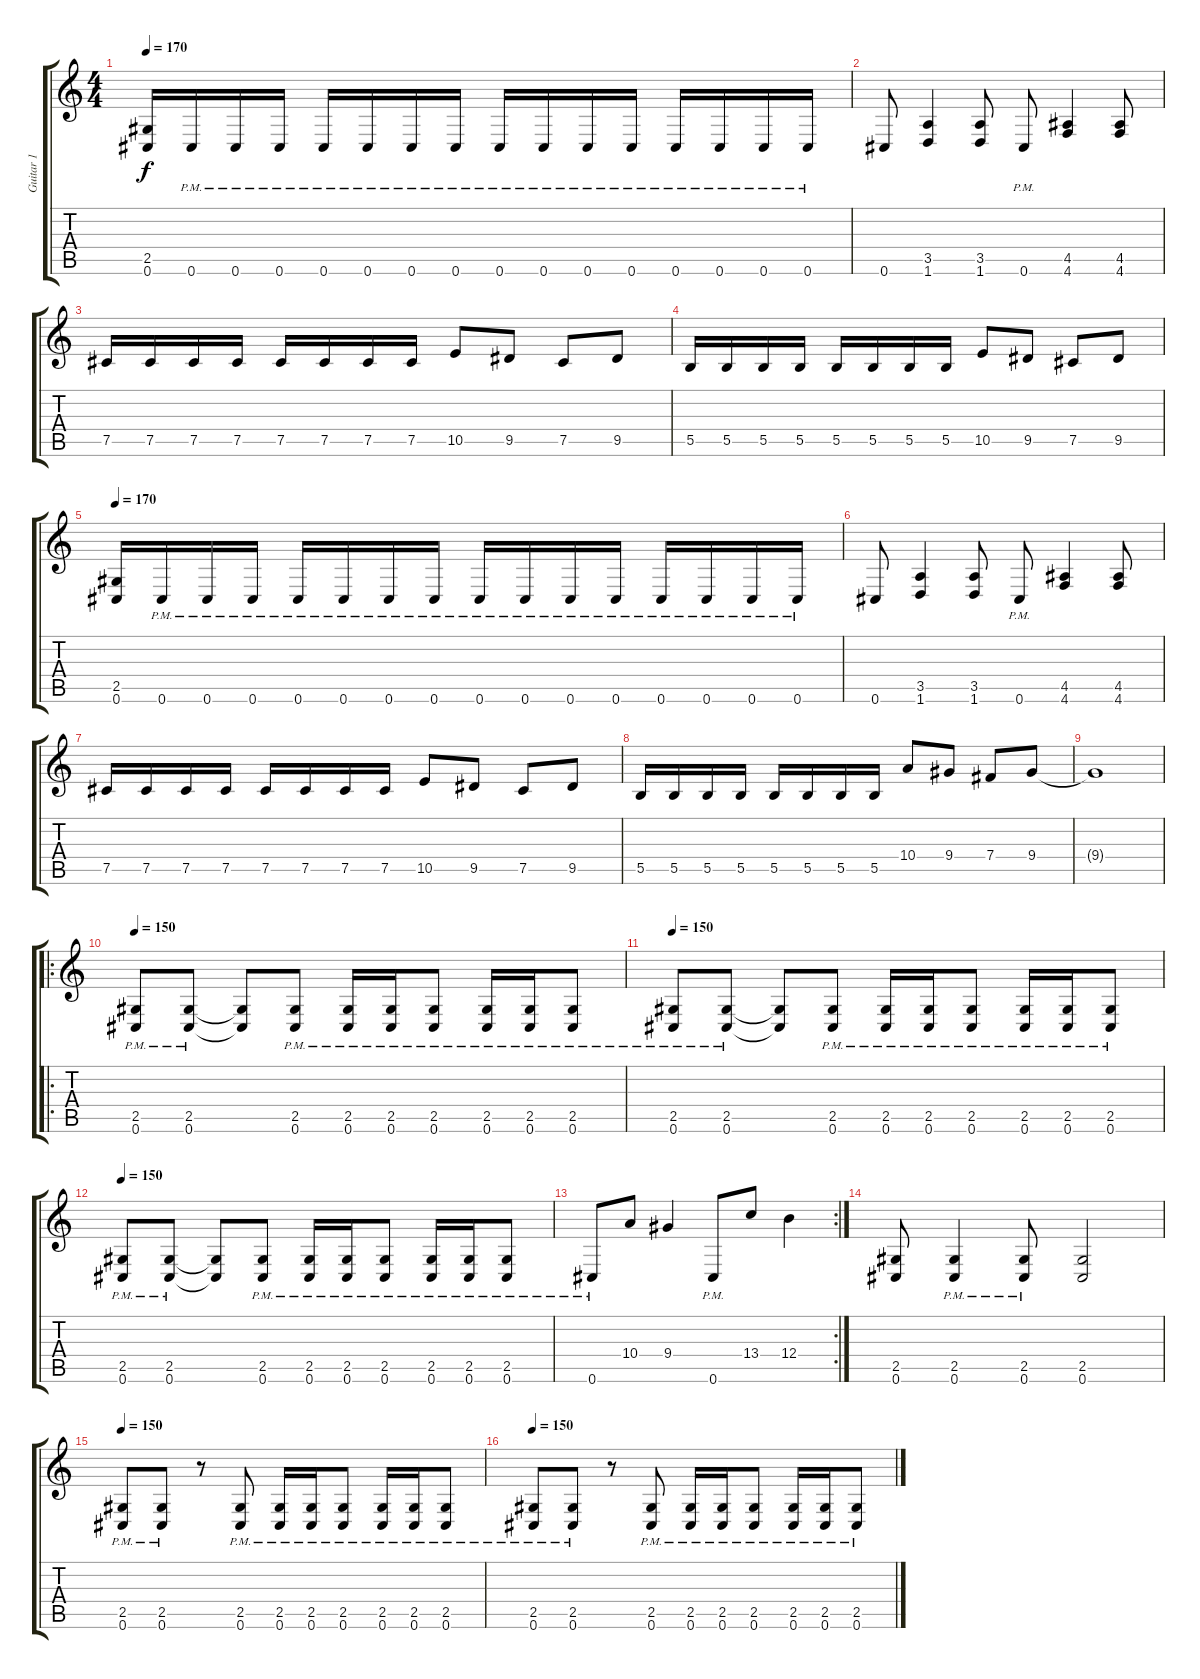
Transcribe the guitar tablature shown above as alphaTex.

\track ("Guitar 1" "Guitar 1") {instrument electricguitarclean}
\staff {score tabs}
\tuning (C4 Ab3 E3 B2 Gb2 Db2) {hide}
\ts (4 4)
\tempo 170
\clef g2
\ks c
(2.5 0.6).16{dy f instrument overdrivenguitar} 0.6{pm}.16 0.6{pm}.16 0.6{pm}.16 0.6{pm}.16 0.6{pm}.16 0.6{pm}.16 0.6{pm}.16 0.6{pm}.16 0.6{pm}.16 0.6{pm}.16 0.6{pm}.16 0.6{pm}.16 0.6{pm}.16 0.6{pm}.16 0.6{pm}.16 |
0.6.8 (3.5 1.6).4 (3.5 1.6).8 0.6{pm}.8 (4.5 4.6).4 (4.5 4.6).8 |
7.5.16 7.5.16 7.5.16 7.5.16 7.5.16 7.5.16 7.5.16 7.5.16 10.5.8 9.5.8 7.5.8 9.5.8 |
5.5.16 5.5.16 5.5.16 5.5.16 5.5.16 5.5.16 5.5.16 5.5.16 10.5.8 9.5.8 7.5.8 9.5.8 |
\tempo 170
(2.5 0.6).16{instrument overdrivenguitar} 0.6{pm}.16 0.6{pm}.16 0.6{pm}.16 0.6{pm}.16 0.6{pm}.16 0.6{pm}.16 0.6{pm}.16 0.6{pm}.16 0.6{pm}.16 0.6{pm}.16 0.6{pm}.16 0.6{pm}.16 0.6{pm}.16 0.6{pm}.16 0.6{pm}.16 |
0.6.8 (3.5 1.6).4 (3.5 1.6).8 0.6{pm}.8 (4.5 4.6).4 (4.5 4.6).8 |
7.5.16 7.5.16 7.5.16 7.5.16 7.5.16 7.5.16 7.5.16 7.5.16 10.5.8 9.5.8 7.5.8 9.5.8 |
5.5.16 5.5.16 5.5.16 5.5.16 5.5.16 5.5.16 5.5.16 5.5.16 10.4.8 9.4.8 7.4.8 9.4.8 |
9.4{t}.1 |
\ro
\tempo 150
(2.5{pm} 0.6{pm}).8 (2.5{pm} 0.6{pm}).8 (2.5{t} 0.6{t}).8 (2.5{pm} 0.6{pm}).8 (2.5{pm} 0.6{pm}).16 (2.5{pm} 0.6{pm}).16 (2.5{pm} 0.6{pm}).8 (2.5{pm} 0.6{pm}).16 (2.5{pm} 0.6{pm}).16 (2.5{pm} 0.6{pm}).8 |
\tempo 150
(2.5{pm} 0.6{pm}).8 (2.5{pm} 0.6{pm}).8 (2.5{t} 0.6{t}).8 (2.5{pm} 0.6{pm}).8 (2.5{pm} 0.6{pm}).16 (2.5{pm} 0.6{pm}).16 (2.5{pm} 0.6{pm}).8 (2.5{pm} 0.6{pm}).16 (2.5{pm} 0.6{pm}).16 (2.5{pm} 0.6{pm}).8 |
\tempo 150
(2.5{pm} 0.6{pm}).8 (2.5{pm} 0.6{pm}).8 (2.5{t} 0.6{t}).8 (2.5{pm} 0.6{pm}).8 (2.5{pm} 0.6{pm}).16 (2.5{pm} 0.6{pm}).16 (2.5{pm} 0.6{pm}).8 (2.5{pm} 0.6{pm}).16 (2.5{pm} 0.6{pm}).16 (2.5{pm} 0.6{pm}).8 |
\rc 2
0.6{pm}.8 10.4.8 9.4.4 0.6{pm}.8 13.4.8 12.4.4 |
(2.5 0.6).8 (2.5{pm} 0.6{pm}).4 (2.5{pm} 0.6{pm}).8 (2.5 0.6).2 |
\tempo 150
(2.5{pm} 0.6{pm}).8 (2.5{pm} 0.6{pm}).8 r.8 (2.5{pm} 0.6{pm}).8 (2.5{pm} 0.6{pm}).16 (2.5{pm} 0.6{pm}).16 (2.5{pm} 0.6{pm}).8 (2.5{pm} 0.6{pm}).16 (2.5{pm} 0.6{pm}).16 (2.5{pm} 0.6{pm}).8 |
\tempo 150
(2.5{pm} 0.6{pm}).8 (2.5{pm} 0.6{pm}).8 r.8 (2.5{pm} 0.6{pm}).8 (2.5{pm} 0.6{pm}).16 (2.5{pm} 0.6{pm}).16 (2.5{pm} 0.6{pm}).8 (2.5{pm} 0.6{pm}).16 (2.5{pm} 0.6{pm}).16 (2.5{pm} 0.6{pm}).8
